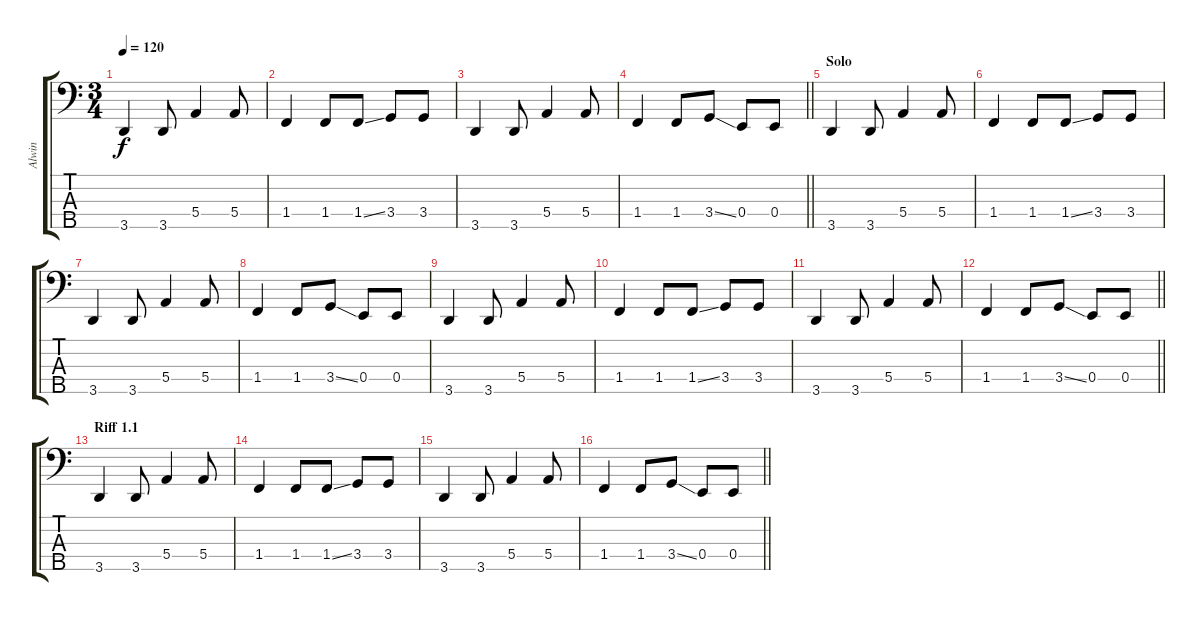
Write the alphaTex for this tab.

\track ("Alwin" "Alwin") {instrument electricbassfinger}
\staff {score tabs}
\tuning (G2 D2 A1 E1 B0) {hide}
\ts (3 4)
\tempo 120
\clef f4
\ks c
3.5.4{dy f} 3.5.8 5.4.4 5.4.8 |
1.4.4 1.4.8 1.4{ss}.8 3.4.8 3.4.8 |
3.5.4 3.5.8 5.4.4 5.4.8 |
\barLineRight lightlight
1.4.4 1.4.8 3.4{ss}.8 0.4.8 0.4.8 |
\section ("" "Solo")
3.5.4 3.5.8 5.4.4 5.4.8 |
1.4.4 1.4.8 1.4{ss}.8 3.4.8 3.4.8 |
3.5.4 3.5.8 5.4.4 5.4.8 |
1.4.4 1.4.8 3.4{ss}.8 0.4.8 0.4.8 |
3.5.4 3.5.8 5.4.4 5.4.8 |
1.4.4 1.4.8 1.4{ss}.8 3.4.8 3.4.8 |
3.5.4 3.5.8 5.4.4 5.4.8 |
\barLineRight lightlight
1.4.4 1.4.8 3.4{ss}.8 0.4.8 0.4.8 |
\section ("" "Riff 1.1")
3.5.4 3.5.8 5.4.4 5.4.8 |
1.4.4 1.4.8 1.4{ss}.8 3.4.8 3.4.8 |
3.5.4 3.5.8 5.4.4 5.4.8 |
\barLineRight lightlight
1.4.4 1.4.8 3.4{ss}.8 0.4.8 0.4.8
